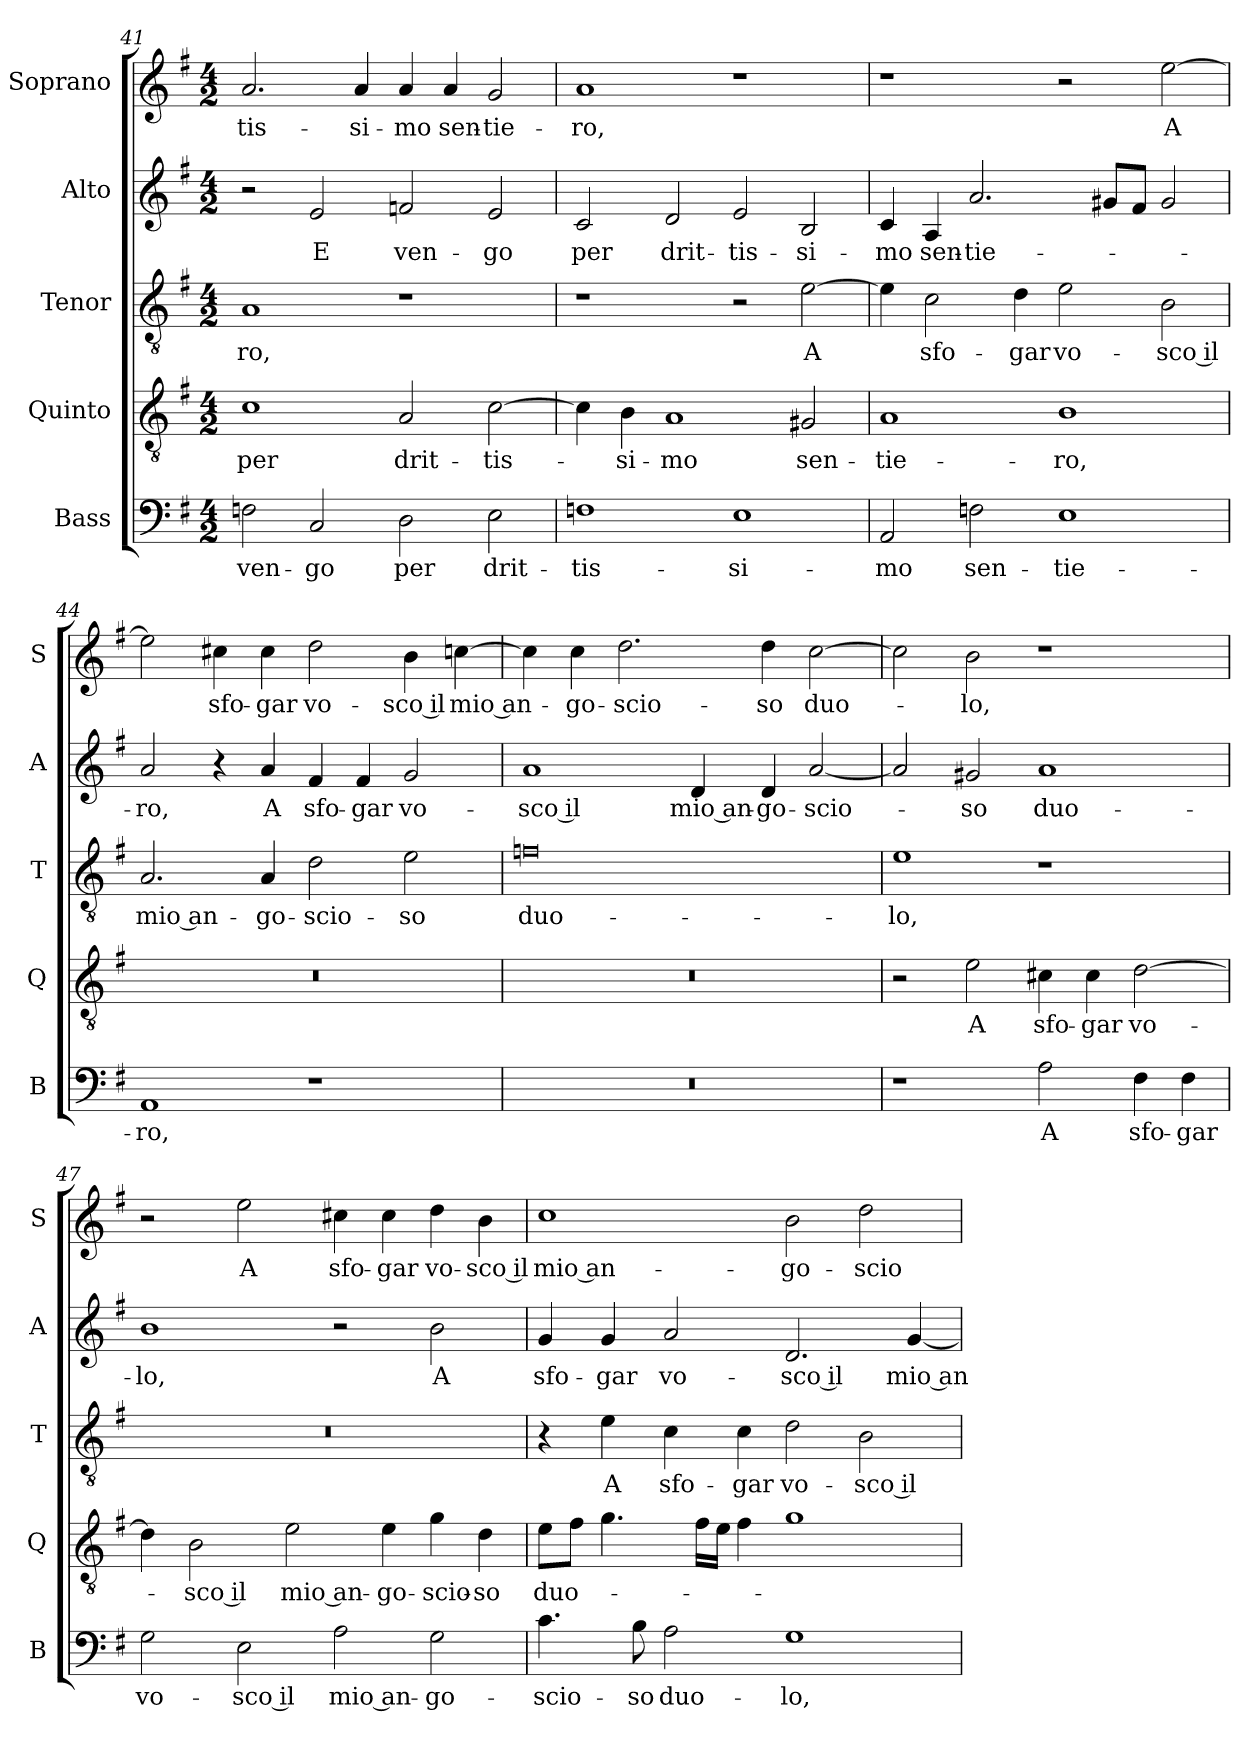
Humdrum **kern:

**kern	**text	**kern	**text	**kern	**text	**kern	**text	**kern	**text
*part5	*part5	*part4	*part4	*part3	*part3	*part2	*part2	*part1	*part1
*staff5	*staff5	*staff4	*staff4	*staff3	*staff3	*staff2	*staff2	*staff1	*staff1
*I"Bass	*	*I"Quinto	*	*I"Tenor	*	*I"Alto	*	*I"Soprano	*
*I'B	*	*I'Q	*	*I'T	*	*I'A	*	*I'S	*
*clefF4	*	*clefGv2	*	*clefGv2	*	*clefG2	*	*clefG2	*
*k[f#]	*	*k[f#]	*	*k[f#]	*	*k[f#]	*	*k[f#]	*
*G:	*	*G:	*	*G:	*	*G:	*	*G:	*
*M4/2	*	*M4/2	*	*M4/2	*	*M4/2	*	*M4/2	*
=41	=41	=41	=41	=41	=41	=41	=41	=41	=41
!	!LO:LY:b	!	!LO:LY:b	!	!LO:LY:b	!	!	!	!LO:LY:b
2Fn\	ven-	1c	per	1A	-ro,	2r	.	2.a/	-tis-
!	!LO:LY:b	!	!	!	!	!	!LO:LY:b	!	!
2C/	-go	.	.	.	.	2e/	E	.	.
!	!	!	!	!	!	!	!	!	!LO:LY:b
.	.	.	.	.	.	.	.	4a/	-si-
!	!LO:LY:b	!	!LO:LY:b	!	!	!	!LO:LY:b	!	!LO:LY:b
2D\	per	2A/	drit-	1r	.	2fn/	ven-	4a/	-mo
!	!	!	!	!	!	!	!	!	!LO:LY:b
.	.	.	.	.	.	.	.	4a/	sen-
!	!LO:LY:b	!	!LO:LY:b	!	!	!	!LO:LY:b	!	!LO:LY:b
2E\	drit-	[2c\	-tis-	.	.	2e/	-go	2g/	-tie-
=42	=42	=42	=42	=42	=42	=42	=42	=42	=42
!	!LO:LY:b	!	!	!	!	!	!LO:LY:b	!	!LO:LY:b
1Fn	-tis-	4c\]	.	1r	.	2c/	per	1a	-ro,
!	!	!	!LO:LY:b	!	!	!	!	!	!
.	.	4B\	-si-	.	.	.	.	.	.
!	!	!	!LO:LY:b	!	!	!	!LO:LY:b	!	!
.	.	1A	-mo	.	.	2d/	drit-	.	.
!	!LO:LY:b	!	!	!	!	!	!LO:LY:b	!	!
1E	-si-	.	.	2r	.	2e/	-tis-	1r	.
!	!	!	!LO:LY:b	!	!LO:LY:b	!	!LO:LY:b	!	!
.	.	2G#X/	sen-	[2e\	A	2B/	-si-	.	.
!!LO:LB:g=z
=43	=43	=43	=43	=43	=43	=43	=43	=43	=43
!	!LO:LY:b	!	!LO:LY:b	!	!	!	!LO:LY:b	!	!
2AA/	-mo	1A	-tie-	4e\]	.	4c/	-mo	1r	.
!	!	!	!	!	!LO:LY:b	!	!LO:LY:b	!	!
.	.	.	.	2c\	sfo-	4A/	sen-	.	.
!	!LO:LY:b	!	!	!	!	!	!LO:LY:b	!	!
2Fn\	sen-	.	.	.	.	2.a/	-tie-	.	.
!	!	!	!	!	!LO:LY:b	!	!	!	!
.	.	.	.	4d\	-gar	.	.	.	.
!	!LO:LY:b	!	!LO:LY:b	!	!LO:LY:b	!	!	!	!
1E	-tie-	1B	-ro,	2e\	vo-	.	.	2r	.
.	.	.	.	.	.	8g#X/L	.	.	.
.	.	.	.	.	.	8f#/J	.	.	.
!	!	!	!	!	!LO:LY:b	!	!	!	!LO:LY:b
.	.	.	.	2B\	-sco il	2g#/	.	[2ee\	A
=44	=44	=44	=44	=44	=44	=44	=44	=44	=44
!	!LO:LY:b	!	!	!	!LO:LY:b	!	!LO:LY:b	!	!
1AA	-ro,	0r	.	2.A/	mio an-	2a/	-ro,	2ee\]	.
!	!	!	!	!	!	!	!	!	!LO:LY:b
.	.	.	.	.	.	4r	.	4cc#X\	sfo-
!	!	!	!	!	!LO:LY:b	!	!LO:LY:b	!	!LO:LY:b
.	.	.	.	4A/	-go-	4a/	A	4cc#\	-gar
!	!	!	!	!	!LO:LY:b	!	!LO:LY:b	!	!LO:LY:b
1r	.	.	.	2d\	-scio-	4f#/	sfo-	2dd\	vo-
!	!	!	!	!	!	!	!LO:LY:b	!	!
.	.	.	.	.	.	4f#/	-gar	.	.
!	!	!	!	!	!LO:LY:b	!	!LO:LY:b	!	!LO:LY:b
.	.	.	.	2e\	-so	2g/	vo-	4b\	-sco il
!	!	!	!	!	!	!	!	!	!LO:LY:b
.	.	.	.	.	.	.	.	[4ccn\	mio an-
=45	=45	=45	=45	=45	=45	=45	=45	=45	=45
!	!	!	!	!	!LO:LY:b	!	!LO:LY:b	!	!
0r	.	0r	.	0fn	duo-	1a	-sco il	4cc\]	.
!	!	!	!	!	!	!	!	!	!LO:LY:b
.	.	.	.	.	.	.	.	4cc\	-go-
!	!	!	!	!	!	!	!	!	!LO:LY:b
.	.	.	.	.	.	.	.	2.dd\	-scio-
!	!	!	!	!	!	!	!LO:LY:b	!	!
.	.	.	.	.	.	4d/	mio an-	.	.
!	!	!	!	!	!	!	!LO:LY:b	!	!LO:LY:b
.	.	.	.	.	.	4d/	-go-	4dd\	-so
!	!	!	!	!	!	!	!LO:LY:b	!	!LO:LY:b
.	.	.	.	.	.	[2a/	-scio-	[2cc\	duo-
!!LO:LB:g=z
=46	=46	=46	=46	=46	=46	=46	=46	=46	=46
!	!	!	!	!	!LO:LY:b	!	!	!	!
1r	.	2r	.	1e	-lo,	2a/]	.	2cc\]	.
!	!	!	!LO:LY:b	!	!	!	!LO:LY:b	!	!LO:LY:b
.	.	2e\	A	.	.	2g#X/	-so	2b\	-lo,
!	!LO:LY:b	!	!LO:LY:b	!	!	!	!LO:LY:b	!	!
2A\	A	4c#X\	sfo-	1r	.	1a	duo-	1r	.
!	!	!	!LO:LY:b	!	!	!	!	!	!
.	.	4c#\	-gar	.	.	.	.	.	.
!	!LO:LY:b	!	!LO:LY:b	!	!	!	!	!	!
4F#\	sfo-	[2d\	vo-	.	.	.	.	.	.
!	!LO:LY:b	!	!	!	!	!	!	!	!
4F#\	-gar	.	.	.	.	.	.	.	.
=47	=47	=47	=47	=47	=47	=47	=47	=47	=47
!	!LO:LY:b	!	!	!	!	!	!LO:LY:b	!	!
2G\	vo-	4d\]	.	0r	.	1b	-lo,	2r	.
!	!	!	!LO:LY:b	!	!	!	!	!	!
.	.	2B\	-sco il	.	.	.	.	.	.
!	!LO:LY:b	!	!	!	!	!	!	!	!LO:LY:b
2E\	-sco il	.	.	.	.	.	.	2ee\	A
!	!	!	!LO:LY:b	!	!	!	!	!	!
.	.	2e\	mio an-	.	.	.	.	.	.
!	!LO:LY:b	!	!	!	!	!	!	!	!LO:LY:b
2A\	mio an-	.	.	.	.	2r	.	4cc#X\	sfo-
!	!	!	!LO:LY:b	!	!	!	!	!	!LO:LY:b
.	.	4e\	-go-	.	.	.	.	4cc#\	-gar
!	!LO:LY:b	!	!LO:LY:b	!	!	!	!LO:LY:b	!	!LO:LY:b
2G\	-go-	4g\	-scio-	.	.	2b\	A	4dd\	vo-
!	!	!	!LO:LY:b	!	!	!	!	!	!LO:LY:b
.	.	4d\	-so	.	.	.	.	4b\	-sco il
=48	=48	=48	=48	=48	=48	=48	=48	=48	=48
!	!LO:LY:b	!	!LO:LY:b	!	!	!	!LO:LY:b	!	!LO:LY:b
4.c\	-scio-	8e\L	duo-	4r	.	4g/	sfo-	1cc	mio an-
.	.	8f#\J	.	.	.	.	.	.	.
!	!	!	!	!	!LO:LY:b	!	!LO:LY:b	!	!
.	.	4.g\	.	4e\	A	4g/	-gar	.	.
!	!LO:LY:b	!	!	!	!	!	!	!	!
8B\	-so	.	.	.	.	.	.	.	.
!	!LO:LY:b	!	!	!	!LO:LY:b	!	!LO:LY:b	!	!
2A\	duo-	.	.	4c\	sfo-	2a/	vo-	.	.
.	.	16f#\LL	.	.	.	.	.	.	.
.	.	16e\JJ	.	.	.	.	.	.	.
!	!	!	!	!	!LO:LY:b	!	!	!	!
.	.	4f#\	.	4c\	-gar	.	.	.	.
!	!LO:LY:b	!	!	!	!LO:LY:b	!	!LO:LY:b	!	!LO:LY:b
1G	-lo,	1g	.	2d\	vo-	2.d/	-sco il	2b\	-go-
!	!	!	!	!	!LO:LY:b	!	!	!	!LO:LY:b
.	.	.	.	2B\	-sco il	.	.	2dd\	-scio-
!	!	!	!	!	!	!	!LO:LY:b	!	!
.	.	.	.	.	.	[4g/	mio an-	.	.
=	=	=	=	=	=	=	=	=	=
*-	*-	*-	*-	*-	*-	*-	*-	*-	*-
